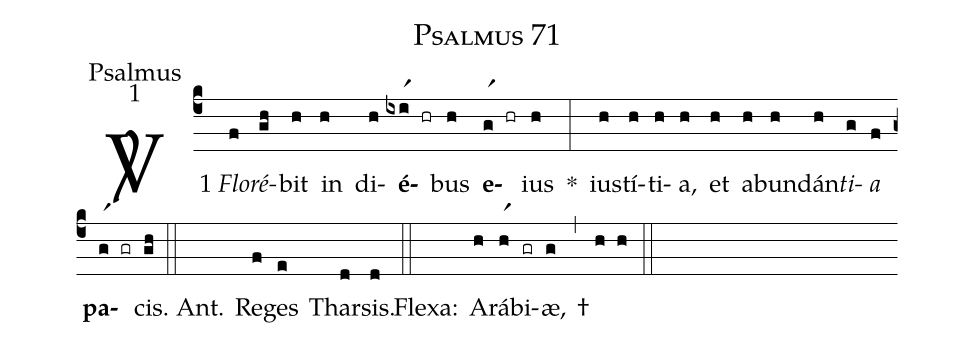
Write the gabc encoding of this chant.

name:Psalmus 71;
office-part:Psalmus;
mode:1;
%%
(c4) <sp>V/</sp> 1 {<i>Flo</i>}(f)<i>ré</i>(gh)bit(h) in(h) di(h)<b>é</b>(ixir1 hr)bus(h) <b>e</b>(gr1 hr)ius(h) *(:) ius(h)tí(h)ti(h)a,(h) et(h) ab(h)un(h)dán(h)<i>ti</i>(g)<i>a</i>(f) <b>pa</b>(gr1 gr)cis.(gh) (::) Ant.() Re(f)ges(e) Thar(d)sis.(d) (::) Flexa:()  A(h)rá(hr1)bi(gr)æ,(g) †(,) (h h)  (::)
